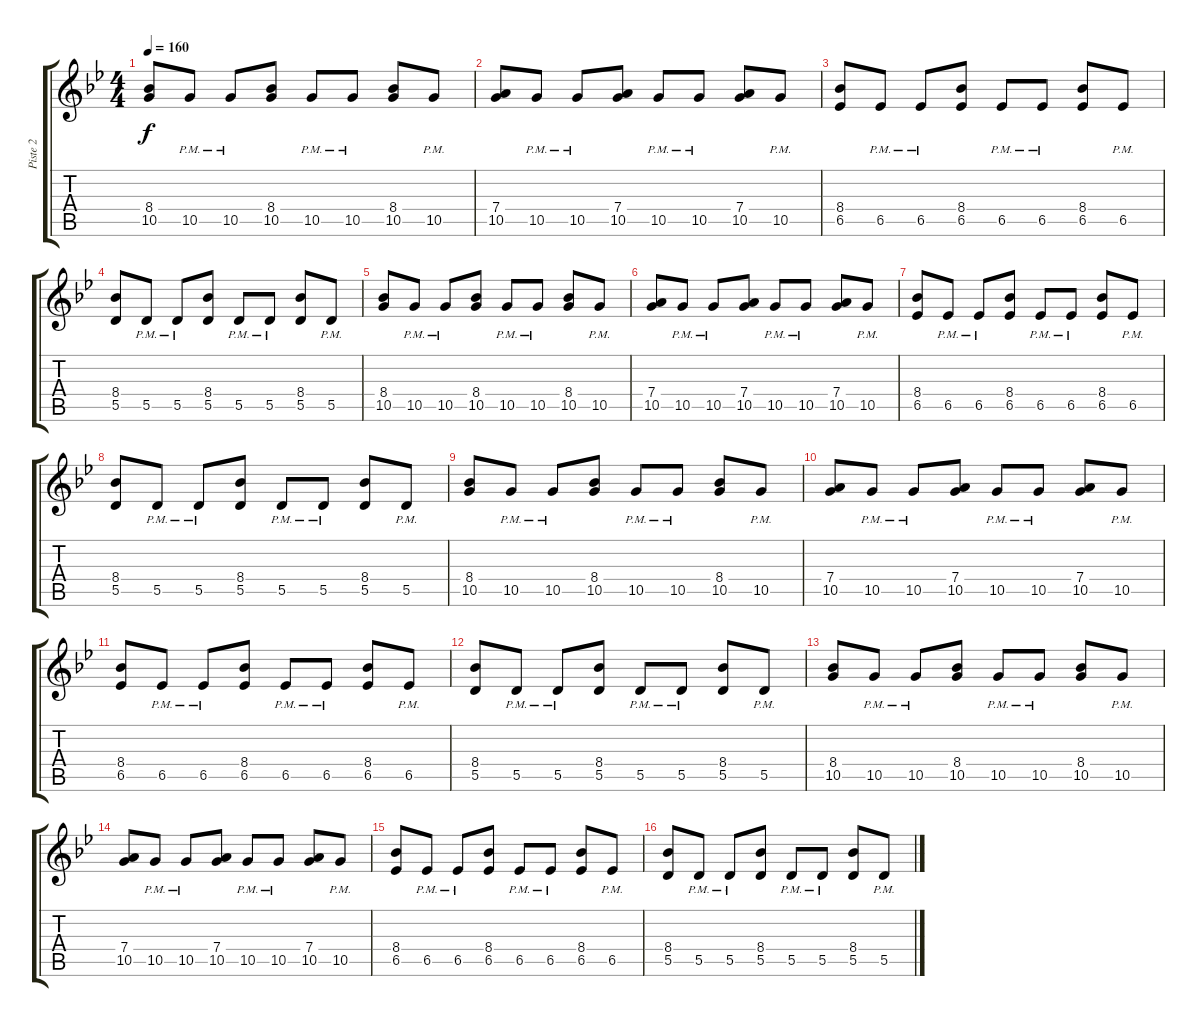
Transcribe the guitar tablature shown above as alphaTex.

\track ("Piste 2" "Piste 2") {instrument distortionguitar}
\staff {score tabs}
\tuning (E4 B3 G3 D3 A2 D2) {hide}
\ts (4 4)
\tempo 160
\clef g2
\ks bb
(8.4 10.5).8{dy f} 10.5{pm}.8 10.5{pm}.8 (8.4 10.5).8 10.5{pm}.8 10.5{pm}.8 (8.4 10.5).8 10.5{pm}.8 |
(7.4 10.5).8 10.5{pm}.8 10.5{pm}.8 (7.4 10.5).8 10.5{pm}.8 10.5{pm}.8 (7.4 10.5).8 10.5{pm}.8 |
(8.4 6.5).8 6.5{pm}.8 6.5{pm}.8 (8.4 6.5).8 6.5{pm}.8 6.5{pm}.8 (8.4 6.5).8 6.5{pm}.8 |
(8.4 5.5).8 5.5{pm}.8 5.5{pm}.8 (8.4 5.5).8 5.5{pm}.8 5.5{pm}.8 (8.4 5.5).8 5.5{pm}.8 |
(8.4 10.5).8 10.5{pm}.8 10.5{pm}.8 (8.4 10.5).8 10.5{pm}.8 10.5{pm}.8 (8.4 10.5).8 10.5{pm}.8 |
(7.4 10.5).8 10.5{pm}.8 10.5{pm}.8 (7.4 10.5).8 10.5{pm}.8 10.5{pm}.8 (7.4 10.5).8 10.5{pm}.8 |
(8.4 6.5).8 6.5{pm}.8 6.5{pm}.8 (8.4 6.5).8 6.5{pm}.8 6.5{pm}.8 (8.4 6.5).8 6.5{pm}.8 |
(8.4 5.5).8 5.5{pm}.8 5.5{pm}.8 (8.4 5.5).8 5.5{pm}.8 5.5{pm}.8 (8.4 5.5).8 5.5{pm}.8 |
(8.4 10.5).8 10.5{pm}.8 10.5{pm}.8 (8.4 10.5).8 10.5{pm}.8 10.5{pm}.8 (8.4 10.5).8 10.5{pm}.8 |
(7.4 10.5).8 10.5{pm}.8 10.5{pm}.8 (7.4 10.5).8 10.5{pm}.8 10.5{pm}.8 (7.4 10.5).8 10.5{pm}.8 |
(8.4 6.5).8 6.5{pm}.8 6.5{pm}.8 (8.4 6.5).8 6.5{pm}.8 6.5{pm}.8 (8.4 6.5).8 6.5{pm}.8 |
(8.4 5.5).8 5.5{pm}.8 5.5{pm}.8 (8.4 5.5).8 5.5{pm}.8 5.5{pm}.8 (8.4 5.5).8 5.5{pm}.8 |
(8.4 10.5).8 10.5{pm}.8 10.5{pm}.8 (8.4 10.5).8 10.5{pm}.8 10.5{pm}.8 (8.4 10.5).8 10.5{pm}.8 |
(7.4 10.5).8 10.5{pm}.8 10.5{pm}.8 (7.4 10.5).8 10.5{pm}.8 10.5{pm}.8 (7.4 10.5).8 10.5{pm}.8 |
(8.4 6.5).8 6.5{pm}.8 6.5{pm}.8 (8.4 6.5).8 6.5{pm}.8 6.5{pm}.8 (8.4 6.5).8 6.5{pm}.8 |
(8.4 5.5).8 5.5{pm}.8 5.5{pm}.8 (8.4 5.5).8 5.5{pm}.8 5.5{pm}.8 (8.4 5.5).8 5.5{pm}.8
